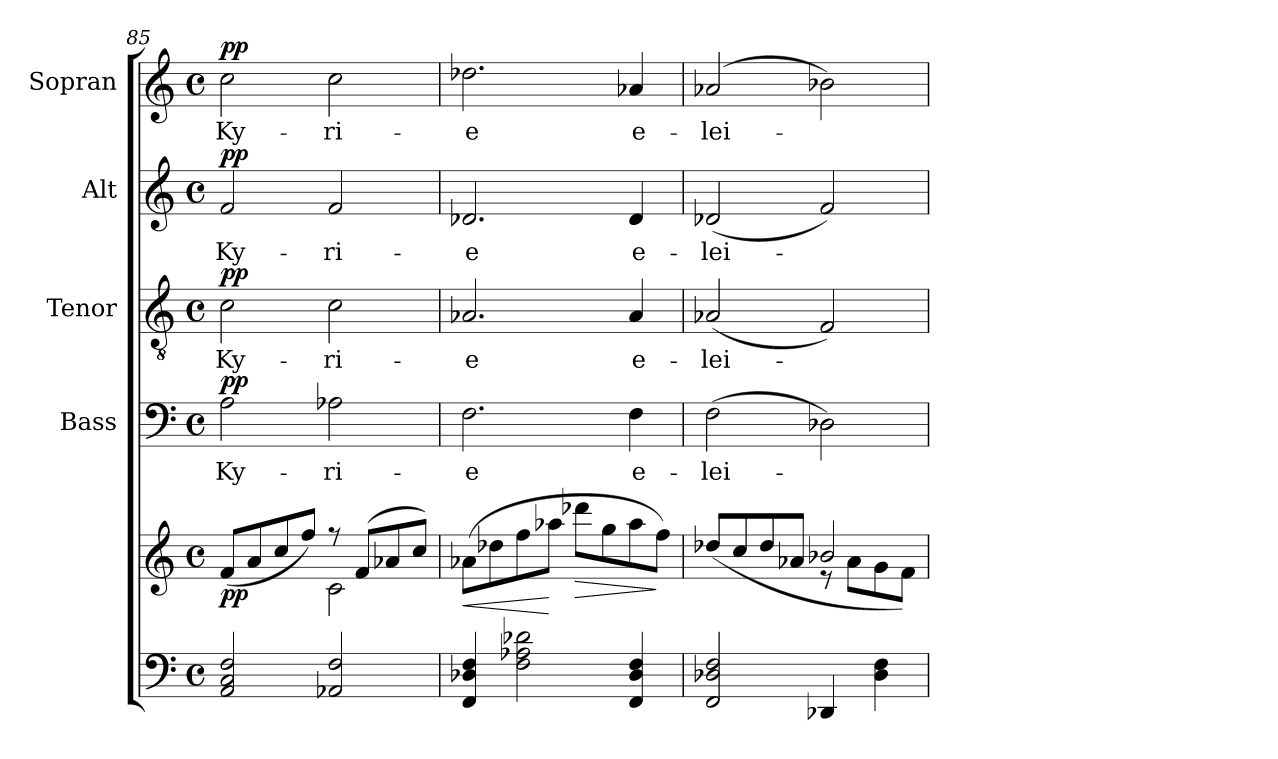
**kern	**kern	**dynam	**kern	**text	**dynam	**kern	**text	**dynam	**kern	**text	**dynam	**kern	**text	**dynam
*part5	*part5	*part5	*part4	*part4	*part4	*part3	*part3	*part3	*part2	*part2	*part2	*part1	*part1	*part1
*staff6	*staff5	*staff5/6	*staff4	*staff4	*staff4	*staff3	*staff3	*staff3	*staff2	*staff2	*staff2	*staff1	*staff1	*staff1
*	*	*	*I"Bass	*	*	*I"Tenor	*	*	*I"Alt	*	*	*I"Sopran	*	*
*	*	*	*I'B.	*	*	*I'T.	*	*	*I'A.	*	*	*I'S.	*	*
!!LO:PB:g=z
*clefF4	*clefG2	*	*clefF4	*	*	*clefGv2	*	*	*clefG2	*	*	*clefG2	*	*
*k[]	*k[]	*	*k[]	*	*	*k[]	*	*	*k[]	*	*	*k[]	*	*
*C:	*C:	*	*C:	*	*	*C:	*	*	*C:	*	*	*C:	*	*
*M4/4	*M4/4	*	*M4/4	*	*	*M4/4	*	*	*M4/4	*	*	*M4/4	*	*
*met(c)	*met(c)	*	*met(c)	*	*	*met(c)	*	*	*met(c)	*	*	*met(c)	*	*
=85	=85	=85	=85	=85	=85	=85	=85	=85	=85	=85	=85	=85	=85	=85
*	*^	*	*	*	*	*	*	*	*	*	*	*	*	*
!	!	!	!LO:DY:b	!	!LO:LY:b	!LO:DY:a	!	!LO:LY:b	!LO:DY:a	!	!LO:LY:b	!LO:DY:a	!	!LO:LY:b	!LO:DY:a
2AA/ 2C/ 2F/	(>8f/L	2ryy	pp	2A\	Ky-	pp	2c\	Ky-	pp	2f/	Ky-	pp	2cc\	Ky-	pp
.	8a/	.	.	.	.	.	.	.	.	.	.	.	.	.	.
.	8cc/	.	.	.	.	.	.	.	.	.	.	.	.	.	.
.	8ff/J)	.	.	.	.	.	.	.	.	.	.	.	.	.	.
!	!	!	!	!	!LO:LY:b	!	!	!LO:LY:b	!	!	!LO:LY:b	!	!	!LO:LY:b	!
2AA-X/ 2F/	8ree	2c\	.	2A-X\	-ri-	.	2c\	-ri-	.	2f/	-ri-	.	2cc\	-ri-	.
.	(>8f/L	.	.	.	.	.	.	.	.	.	.	.	.	.	.
.	8a-X/	.	.	.	.	.	.	.	.	.	.	.	.	.	.
.	8cc/J)	.	.	.	.	.	.	.	.	.	.	.	.	.	.
*	*v	*v	*	*	*	*	*	*	*	*	*	*	*	*	*
=86	=86	=86	=86	=86	=86	=86	=86	=86	=86	=86	=86	=86	=86	=86
!	!	!LO:HP:b	!	!LO:LY:b	!	!	!LO:LY:b	!	!	!LO:LY:b	!	!	!LO:LY:b	!
4FF/ 4D-X/ 4F/	(>8a-X\L	<	2.F\	-e	.	2.A-X/	-e	.	2.d-X/	-e	.	2.dd-X\	-e	.
.	8dd-X\	.	.	.	.	.	.	.	.	.	.	.	.	.
2F\ 2A-X\ 2d-X\	8ff\	.	.	.	.	.	.	.	.	.	.	.	.	.
.	8aa-X\J	[	.	.	.	.	.	.	.	.	.	.	.	.
!	!	!LO:HP:b	!	!	!	!	!	!	!	!	!	!	!	!
.	8ddd-X\L	>	.	.	.	.	.	.	.	.	.	.	.	.
.	8gg\	.	.	.	.	.	.	.	.	.	.	.	.	.
!	!	!	!	!LO:LY:b	!	!	!LO:LY:b	!	!	!LO:LY:b	!	!	!LO:LY:b	!
4FF/ 4D-/ 4F/	8aa-\	.	4F\	e-	.	4A-/	e-	.	4d-/	e-	.	4a-X/	e-	.
.	8ff\J)	]	.	.	.	.	.	.	.	.	.	.	.	.
=87	=87	=87	=87	=87	=87	=87	=87	=87	=87	=87	=87	=87	=87	=87
*	*^	*	*	*	*	*	*	*	*	*	*	*	*	*
!	!	!	!	!	!LO:LY:b	!	!	!LO:LY:b	!	!	!LO:LY:b	!	!	!LO:LY:b	!
2FF/ 2D-X/ 2F/	(>8dd-X/L	2ryy	.	(>2F\	-lei-	.	(<2A-X/	-lei-	.	(<2d-X/	-lei-	.	(2a-X/	-lei-	.
.	8cc/	.	.	.	.	.	.	.	.	.	.	.	.	.	.
.	8dd-/	.	.	.	.	.	.	.	.	.	.	.	.	.	.
.	8a-X/J	.	.	.	.	.	.	.	.	.	.	.	.	.	.
4DD-X/	2b-X/	8re	.	2D-X\)	.	.	2F/)	.	.	2f/)	.	.	2b-X\)	.	.
.	.	8a-\L	.	.	.	.	.	.	.	.	.	.	.	.	.
4D-\ 4F\	.	8g\	.	.	.	.	.	.	.	.	.	.	.	.	.
.	.	8f\J)	.	.	.	.	.	.	.	.	.	.	.	.	.
*	*v	*v	*	*	*	*	*	*	*	*	*	*	*	*	*
=	=	=	=	=	=	=	=	=	=	=	=	=	=	=
*-	*-	*-	*-	*-	*-	*-	*-	*-	*-	*-	*-	*-	*-	*-
